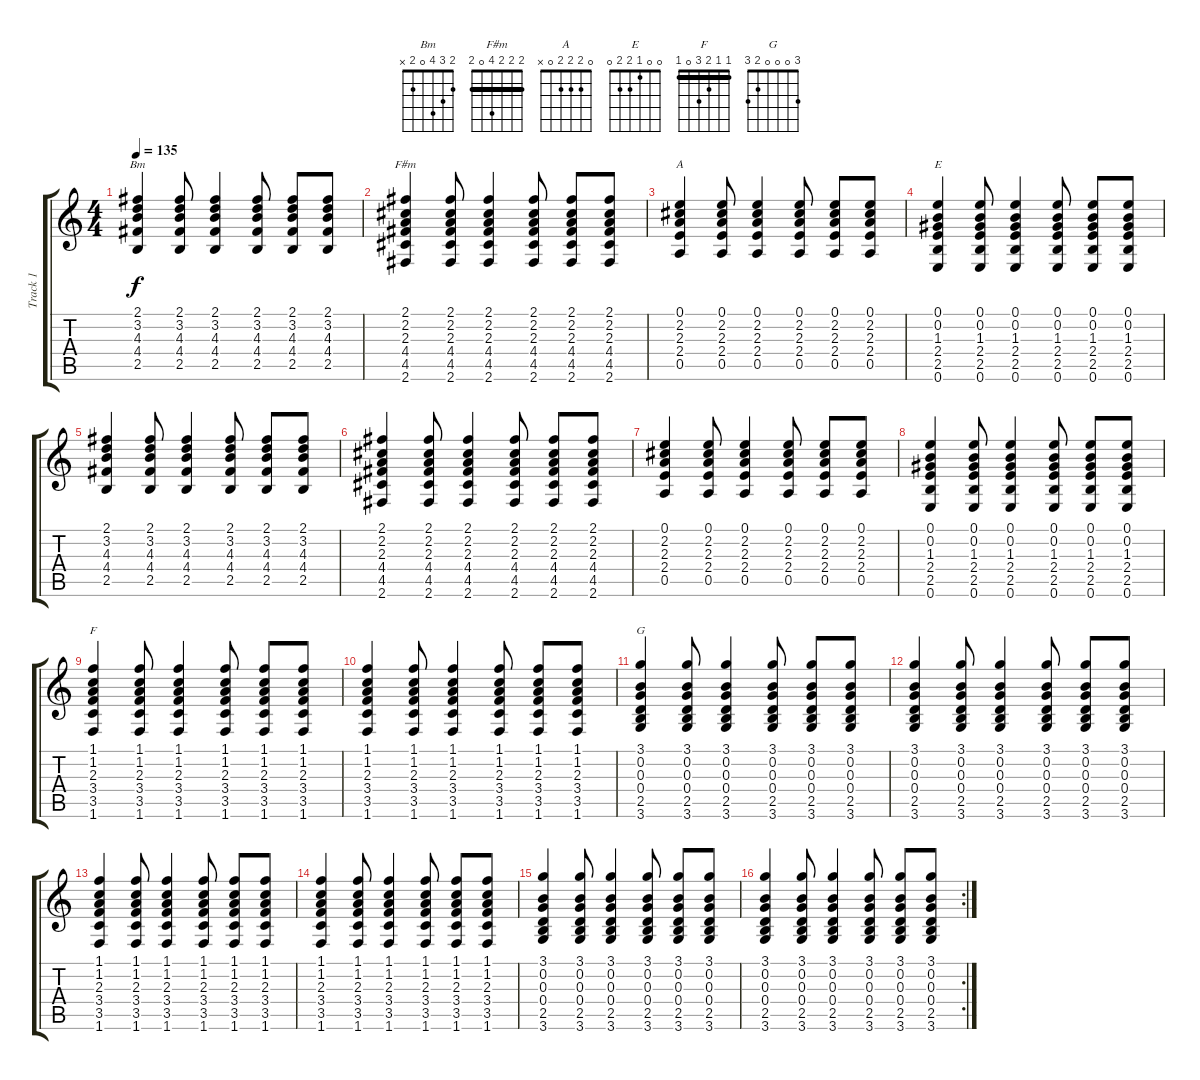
\track ("Track 1" "Track 1") {instrument acousticguitarsteel}
\staff {score tabs}
\tuning (E4 B3 G3 D3 A2 E2) {hide}
\chord ("Bm" 2 3 4 0 2 x)
\chord ("F#m" 2 2 2 4 0 2) {barre 2}
\chord ("A" 0 2 2 2 0 x)
\chord ("E" 0 0 1 2 2 0)
\chord ("F" 1 1 2 3 0 1) {barre 1}
\chord ("G" 3 0 0 0 2 3)
\ts (4 4)
\tempo 135
\clef g2
\ks c
(2.1 3.2 4.3 4.4 2.5).4{ch "Bm" dy f} (2.1 3.2 4.3 4.4 2.5).8 (2.1 3.2 4.3 4.4 2.5).4 (2.1 3.2 4.3 4.4 2.5).8 (2.1 3.2 4.3 4.4 2.5).8 (2.1 3.2 4.3 4.4 2.5).8 |
(2.1 2.2 2.3 4.4 4.5 2.6).4{ch "F#m"} (2.1 2.2 2.3 4.4 4.5 2.6).8 (2.1 2.2 2.3 4.4 4.5 2.6).4 (2.1 2.2 2.3 4.4 4.5 2.6).8 (2.1 2.2 2.3 4.4 4.5 2.6).8 (2.1 2.2 2.3 4.4 4.5 2.6).8 |
(0.1 2.2 2.3 2.4 0.5).4{ch "A"} (0.1 2.2 2.3 2.4 0.5).8 (0.1 2.2 2.3 2.4 0.5).4 (0.1 2.2 2.3 2.4 0.5).8 (0.1 2.2 2.3 2.4 0.5).8 (0.1 2.2 2.3 2.4 0.5).8 |
(0.1 0.2 1.3 2.4 2.5 0.6).4{ch "E"} (0.1 0.2 1.3 2.4 2.5 0.6).8 (0.1 0.2 1.3 2.4 2.5 0.6).4 (0.1 0.2 1.3 2.4 2.5 0.6).8 (0.1 0.2 1.3 2.4 2.5 0.6).8 (0.1 0.2 1.3 2.4 2.5 0.6).8 |
(2.1 3.2 4.3 4.4 2.5).4 (2.1 3.2 4.3 4.4 2.5).8 (2.1 3.2 4.3 4.4 2.5).4 (2.1 3.2 4.3 4.4 2.5).8 (2.1 3.2 4.3 4.4 2.5).8 (2.1 3.2 4.3 4.4 2.5).8 |
(2.1 2.2 2.3 4.4 4.5 2.6).4 (2.1 2.2 2.3 4.4 4.5 2.6).8 (2.1 2.2 2.3 4.4 4.5 2.6).4 (2.1 2.2 2.3 4.4 4.5 2.6).8 (2.1 2.2 2.3 4.4 4.5 2.6).8 (2.1 2.2 2.3 4.4 4.5 2.6).8 |
(0.1 2.2 2.3 2.4 0.5).4 (0.1 2.2 2.3 2.4 0.5).8 (0.1 2.2 2.3 2.4 0.5).4 (0.1 2.2 2.3 2.4 0.5).8 (0.1 2.2 2.3 2.4 0.5).8 (0.1 2.2 2.3 2.4 0.5).8 |
(0.1 0.2 1.3 2.4 2.5 0.6).4 (0.1 0.2 1.3 2.4 2.5 0.6).8 (0.1 0.2 1.3 2.4 2.5 0.6).4 (0.1 0.2 1.3 2.4 2.5 0.6).8 (0.1 0.2 1.3 2.4 2.5 0.6).8 (0.1 0.2 1.3 2.4 2.5 0.6).8 |
(1.1 1.2 2.3 3.4 3.5 1.6).4{ch "F"} (1.1 1.2 2.3 3.4 3.5 1.6).8 (1.1 1.2 2.3 3.4 3.5 1.6).4 (1.1 1.2 2.3 3.4 3.5 1.6).8 (1.1 1.2 2.3 3.4 3.5 1.6).8 (1.1 1.2 2.3 3.4 3.5 1.6).8 |
(1.1 1.2 2.3 3.4 3.5 1.6).4 (1.1 1.2 2.3 3.4 3.5 1.6).8 (1.1 1.2 2.3 3.4 3.5 1.6).4 (1.1 1.2 2.3 3.4 3.5 1.6).8 (1.1 1.2 2.3 3.4 3.5 1.6).8 (1.1 1.2 2.3 3.4 3.5 1.6).8 |
(3.1 0.2 0.3 0.4 2.5 3.6).4{ch "G"} (3.1 0.2 0.3 0.4 2.5 3.6).8 (3.1 0.2 0.3 0.4 2.5 3.6).4 (3.1 0.2 0.3 0.4 2.5 3.6).8 (3.1 0.2 0.3 0.4 2.5 3.6).8 (3.1 0.2 0.3 0.4 2.5 3.6).8 |
(3.1 0.2 0.3 0.4 2.5 3.6).4 (3.1 0.2 0.3 0.4 2.5 3.6).8 (3.1 0.2 0.3 0.4 2.5 3.6).4 (3.1 0.2 0.3 0.4 2.5 3.6).8 (3.1 0.2 0.3 0.4 2.5 3.6).8 (3.1 0.2 0.3 0.4 2.5 3.6).8 |
(1.1 1.2 2.3 3.4 3.5 1.6).4 (1.1 1.2 2.3 3.4 3.5 1.6).8 (1.1 1.2 2.3 3.4 3.5 1.6).4 (1.1 1.2 2.3 3.4 3.5 1.6).8 (1.1 1.2 2.3 3.4 3.5 1.6).8 (1.1 1.2 2.3 3.4 3.5 1.6).8 |
(1.1 1.2 2.3 3.4 3.5 1.6).4 (1.1 1.2 2.3 3.4 3.5 1.6).8 (1.1 1.2 2.3 3.4 3.5 1.6).4 (1.1 1.2 2.3 3.4 3.5 1.6).8 (1.1 1.2 2.3 3.4 3.5 1.6).8 (1.1 1.2 2.3 3.4 3.5 1.6).8 |
(3.1 0.2 0.3 0.4 2.5 3.6).4 (3.1 0.2 0.3 0.4 2.5 3.6).8 (3.1 0.2 0.3 0.4 2.5 3.6).4 (3.1 0.2 0.3 0.4 2.5 3.6).8 (3.1 0.2 0.3 0.4 2.5 3.6).8 (3.1 0.2 0.3 0.4 2.5 3.6).8 |
\rc 2
(3.1 0.2 0.3 0.4 2.5 3.6).4 (3.1 0.2 0.3 0.4 2.5 3.6).8 (3.1 0.2 0.3 0.4 2.5 3.6).4 (3.1 0.2 0.3 0.4 2.5 3.6).8 (3.1 0.2 0.3 0.4 2.5 3.6).8 (3.1 0.2 0.3 0.4 2.5 3.6).8
